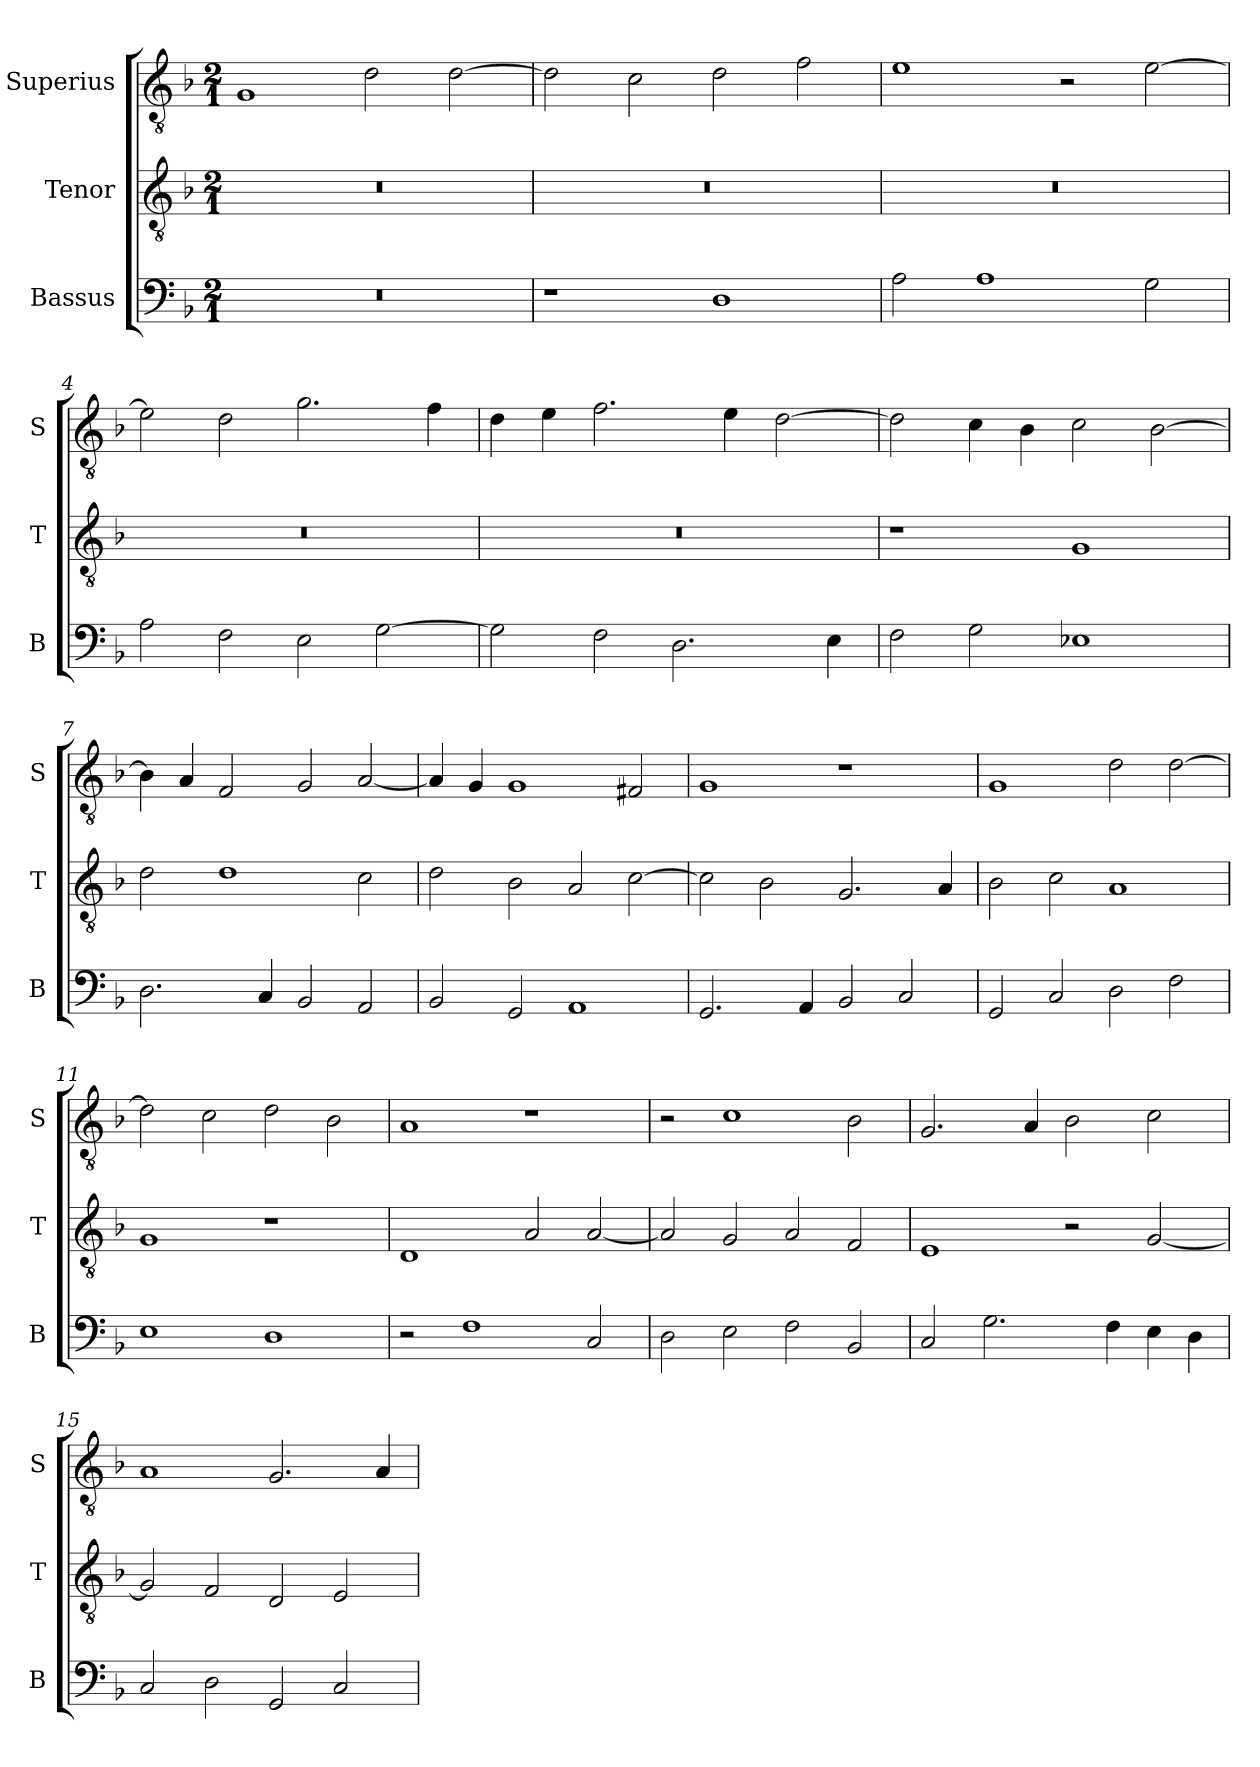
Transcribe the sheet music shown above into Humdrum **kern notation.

**kern	**kern	**kern
*part3	*part2	*part1
*staff3	*staff2	*staff1
*I"Bassus	*I"Tenor	*I"Superius
*I'B	*I'T	*I'S
*clefF4	*clefGv2	*clefGv2
*k[b-]	*k[b-]	*k[b-]
*F:	*F:	*F:
*M2/1	*M2/1	*M2/1
=1	=1	=1
0r	0r	1G
.	.	2d
.	.	[2d
=2	=2	=2
1r	0r	2d]
.	.	2c
1D	.	2d
.	.	2f
=3	=3	=3
2A	0r	1e
1A	.	.
.	.	2r
2G	.	[2e
=4	=4	=4
2A	0r	2e]
2F	.	2d
2E	.	2.g
[2G	.	.
.	.	4f
=5	=5	=5
2G]	0r	4d
.	.	4e
2F	.	2.f
2.D	.	.
.	.	4e
.	.	[2d
4E	.	.
=6	=6	=6
2F	1r	2d]
2G	.	4c
.	.	4B-
1E-X	1G	2c
.	.	[2B-
=7	=7	=7
2.D	2d	4B-]
.	.	4A
.	1d	2F
4C	.	.
2BB-	.	2G
2AA	2c	[2A
=8	=8	=8
2BB-	2d	4A]
.	.	4G
2GG	2B-	1G
1AA	2A	.
.	[2c	2F#X
=9	=9	=9
2.GG	2c]	1G
.	2B-	.
4AA	.	.
2BB-	2.G	1r
2C	.	.
.	4A	.
=10	=10	=10
2GG	2B-	1G
2C	2c	.
2D	1A	2d
2F	.	[2d
=11	=11	=11
1E	1G	2d]
.	.	2c
1D	1r	2d
.	.	2B-
=12	=12	=12
2r	1D	1A
1F	.	.
.	2A	1r
2C	[2A	.
=13	=13	=13
2D	2A]	2r
2E	2G	1c
2F	2A	.
2BB-	2F	2B-
=14	=14	=14
2C	1E	2.G
2.G	.	.
.	.	4A
.	2r	2B-
4F	.	.
4E	[2G	2c
4D	.	.
=15	=15	=15
2C	2G]	1A
2D	2F	.
2GG	2D	2.G
2C	2E	.
.	.	4A
=	=	=
*-	*-	*-
